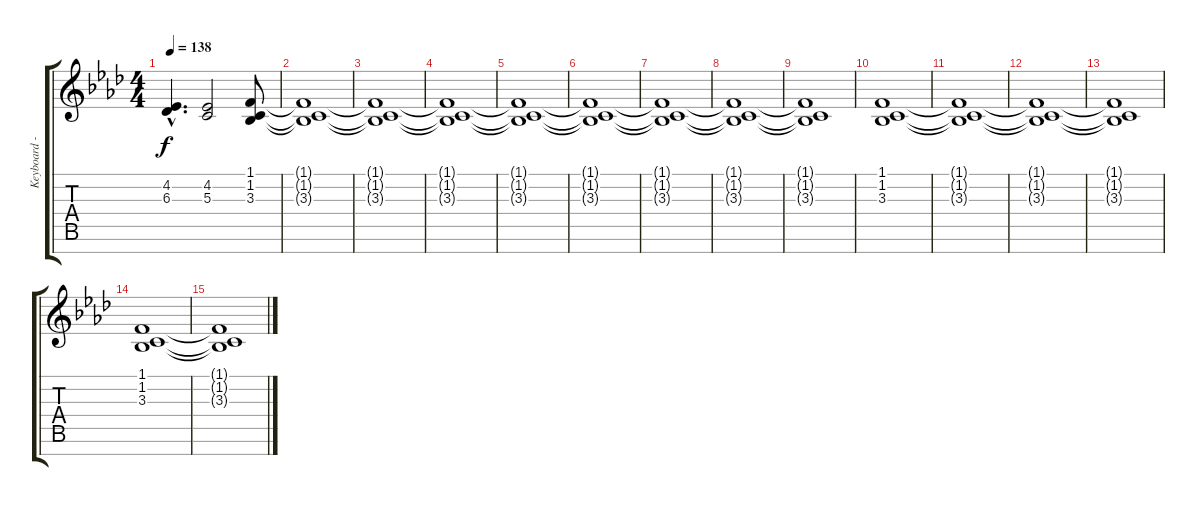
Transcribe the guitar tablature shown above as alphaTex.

\track ("Keyboard - Geoff Downes" "Keyboard -") {instrument stringensemble1}
\staff {score tabs}
\tuning (E4 B3 G3 D3 A2 E2 B1) {hide}
\ts (4 4)
\tempo 138
\clef g2
\ks ab
(4.2{hac} 6.3{hac}).4{d dy f} (4.2 5.3).2 (1.1 1.2 3.3).8{volume 9} |
(1.1{t} 1.2{t} 3.3{t}).1 |
(1.1{t} 1.2{t} 3.3{t}).1 |
(1.1{t} 1.2{t} 3.3{t}).1 |
(1.1{t} 1.2{t} 3.3{t}).1 |
(1.1{t} 1.2{t} 3.3{t}).1 |
(1.1{t} 1.2{t} 3.3{t}).1 |
(1.1{t} 1.2{t} 3.3{t}).1 |
(1.1{t} 1.2{t} 3.3{t}).1 |
(1.1 1.2 3.3).1{volume 10 instrument pad8sweep} |
(1.1{t} 1.2{t} 3.3{t}).1 |
(1.1{t} 1.2{t} 3.3{t}).1 |
(1.1{t} 1.2{t} 3.3{t}).1 |
(1.1 1.2 3.3).1 |
(1.1{t} 1.2{t} 3.3{t}).1
